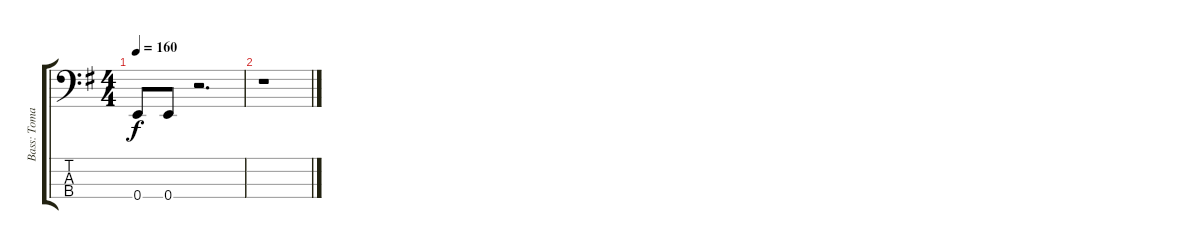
\track ("Bass: Tomas Stolt" "Bass: Toma") {instrument electricbassfinger}
\staff {score tabs}
\tuning (G2 D2 A1 E1) {hide}
\ts (4 4)
\tempo 160
\clef f4
\ks eminor
0.4.8{dy f} 0.4.8 r.2{d} |
r.1
